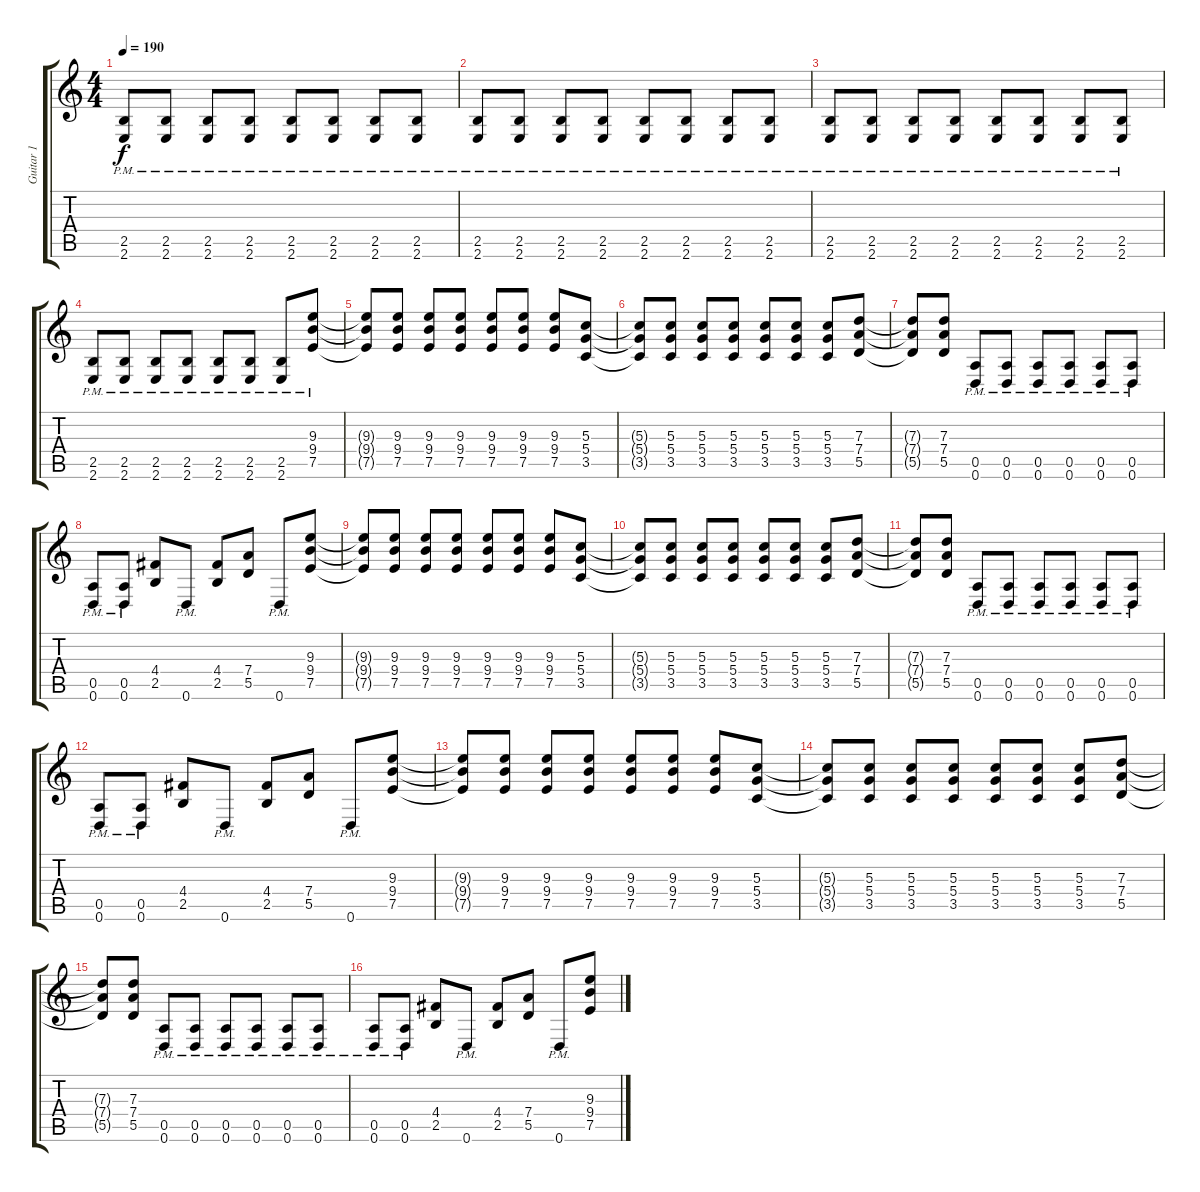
\track ("Guitar 1" "Guitar 1") {instrument acousticguitarsteel}
\staff {score tabs}
\tuning (E4 B3 G3 D3 A2 D2) {hide}
\ts (4 4)
\tempo 190
\clef g2
\ks c
(2.5{pm} 2.6{pm}).8{dy f} (2.5{pm} 2.6{pm}).8 (2.5{pm} 2.6{pm}).8 (2.5{pm} 2.6{pm}).8 (2.5{pm} 2.6{pm}).8 (2.5{pm} 2.6{pm}).8 (2.5{pm} 2.6{pm}).8 (2.5{pm} 2.6{pm}).8 |
(2.5{pm} 2.6{pm}).8 (2.5{pm} 2.6{pm}).8 (2.5{pm} 2.6{pm}).8 (2.5{pm} 2.6{pm}).8 (2.5{pm} 2.6{pm}).8 (2.5{pm} 2.6{pm}).8 (2.5{pm} 2.6{pm}).8 (2.5{pm} 2.6{pm}).8 |
(2.5{pm} 2.6{pm}).8 (2.5{pm} 2.6{pm}).8 (2.5{pm} 2.6{pm}).8 (2.5{pm} 2.6{pm}).8 (2.5{pm} 2.6{pm}).8 (2.5{pm} 2.6{pm}).8 (2.5{pm} 2.6{pm}).8 (2.5{pm} 2.6{pm}).8 |
(2.5{pm} 2.6{pm}).8 (2.5{pm} 2.6{pm}).8 (2.5{pm} 2.6{pm}).8 (2.5{pm} 2.6{pm}).8 (2.5{pm} 2.6{pm}).8 (2.5{pm} 2.6{pm}).8 (2.5{pm} 2.6{pm}).8 (9.3 9.4 7.5{pm}).8 |
(9.3{t} 9.4{t} 7.5{t}).8 (9.3 9.4 7.5).8 (9.3 9.4 7.5).8 (9.3 9.4 7.5).8 (9.3 9.4 7.5).8 (9.3 9.4 7.5).8 (9.3 9.4 7.5).8 (5.3 5.4 3.5).8 |
(5.3{t} 5.4{t} 3.5{t}).8 (5.3 5.4 3.5).8 (5.3 5.4 3.5).8 (5.3 5.4 3.5).8 (5.3 5.4 3.5).8 (5.3 5.4 3.5).8 (5.3 5.4 3.5).8 (7.3 7.4 5.5).8 |
(7.3{t} 7.4{t} 5.5{t}).8 (7.3 7.4 5.5).8 (0.5{pm} 0.6{pm}).8 (0.5{pm} 0.6{pm}).8 (0.5{pm} 0.6{pm}).8 (0.5{pm} 0.6{pm}).8 (0.5{pm} 0.6{pm}).8 (0.5{pm} 0.6{pm}).8 |
(0.5{pm} 0.6{pm}).8 (0.5{pm} 0.6{pm}).8 (4.4 2.5).8 0.6{pm}.8 (4.4 2.5).8 (7.4 5.5).8 0.6{pm}.8 (9.3 9.4 7.5).8 |
(9.3{t} 9.4{t} 7.5{t}).8 (9.3 9.4 7.5).8 (9.3 9.4 7.5).8 (9.3 9.4 7.5).8 (9.3 9.4 7.5).8 (9.3 9.4 7.5).8 (9.3 9.4 7.5).8 (5.3 5.4 3.5).8 |
(5.3{t} 5.4{t} 3.5{t}).8 (5.3 5.4 3.5).8 (5.3 5.4 3.5).8 (5.3 5.4 3.5).8 (5.3 5.4 3.5).8 (5.3 5.4 3.5).8 (5.3 5.4 3.5).8 (7.3 7.4 5.5).8 |
(7.3{t} 7.4{t} 5.5{t}).8 (7.3 7.4 5.5).8 (0.5{pm} 0.6{pm}).8 (0.5{pm} 0.6{pm}).8 (0.5{pm} 0.6{pm}).8 (0.5{pm} 0.6{pm}).8 (0.5{pm} 0.6{pm}).8 (0.5{pm} 0.6{pm}).8 |
(0.5{pm} 0.6{pm}).8 (0.5{pm} 0.6{pm}).8 (4.4 2.5).8 0.6{pm}.8 (4.4 2.5).8 (7.4 5.5).8 0.6{pm}.8 (9.3 9.4 7.5).8 |
(9.3{t} 9.4{t} 7.5{t}).8 (9.3 9.4 7.5).8 (9.3 9.4 7.5).8 (9.3 9.4 7.5).8 (9.3 9.4 7.5).8 (9.3 9.4 7.5).8 (9.3 9.4 7.5).8 (5.3 5.4 3.5).8 |
(5.3{t} 5.4{t} 3.5{t}).8 (5.3 5.4 3.5).8 (5.3 5.4 3.5).8 (5.3 5.4 3.5).8 (5.3 5.4 3.5).8 (5.3 5.4 3.5).8 (5.3 5.4 3.5).8 (7.3 7.4 5.5).8 |
(7.3{t} 7.4{t} 5.5{t}).8 (7.3 7.4 5.5).8 (0.5{pm} 0.6{pm}).8 (0.5{pm} 0.6{pm}).8 (0.5{pm} 0.6{pm}).8 (0.5{pm} 0.6{pm}).8 (0.5{pm} 0.6{pm}).8 (0.5{pm} 0.6{pm}).8 |
(0.5{pm} 0.6{pm}).8 (0.5{pm} 0.6{pm}).8 (4.4 2.5).8 0.6{pm}.8 (4.4 2.5).8 (7.4 5.5).8 0.6{pm}.8 (9.3 9.4 7.5).8
